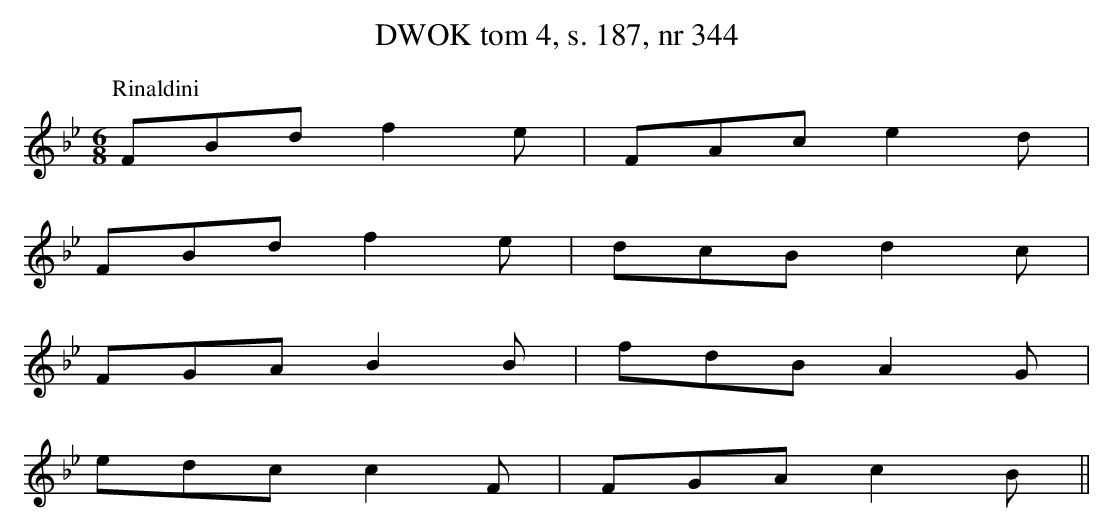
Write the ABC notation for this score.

X:1
T: DWOK tom 4, s. 187, nr 344
L: 1/16
M: 6/8
K: Bb
P: Rinaldini
F2B2d2 f4 e2 | F2A2c2 e4 d2 |
F2B2d2 f4 e2 | d2c2B2 d4 c2 |
F2G2A2 B4 B2 | f2d2B2 A4 G2 |
e2d2c2 c4 F2 | F2G2A2 c4 B2 ||
